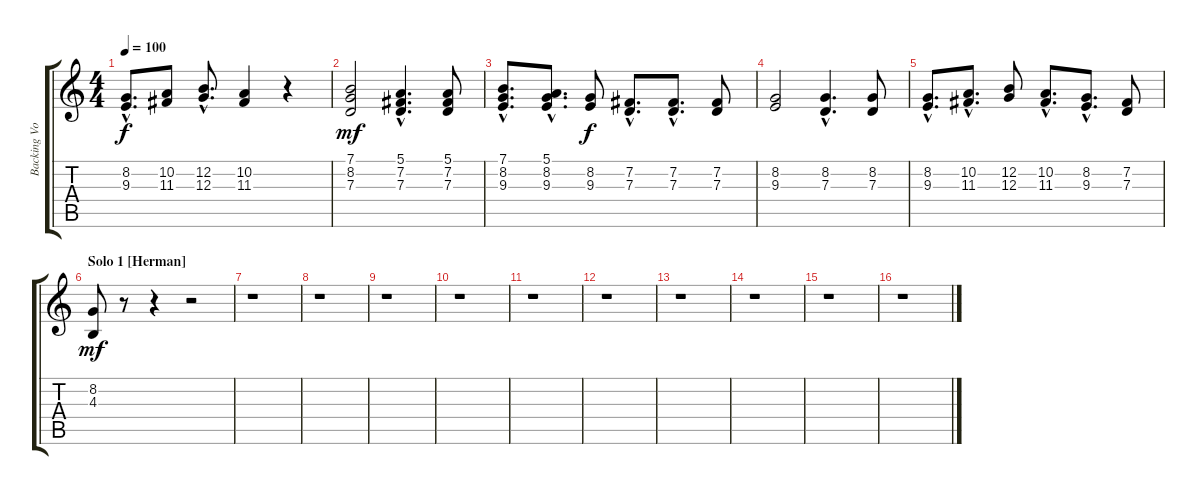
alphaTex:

\track ("Backing Vocals" "Backing Vo") {instrument choiraahs}
\staff {score tabs}
\tuning (E4 B3 G3 D3 A2 E2) {hide}
\ts (4 4)
\tempo 100
\clef g2
\ks c
(8.2{hac} 9.3{hac}).8{d dy f} (10.2 11.3).8 (12.2{hac} 12.3{hac}).8{d} (10.2 11.3).4 r.4 |
(7.1 8.2 7.3).2{dy mf} (5.1{hac} 7.2{hac} 7.3{hac}).4{d} (5.1 7.2 7.3).8 |
(7.1{hac} 8.2{hac} 9.3{hac}).8{d} (5.1{hac} 8.2{hac} 9.3{hac}).8{d} (8.2 9.3).8{dy f} (7.2{hac} 7.3{hac}).8{d} (7.2{hac} 7.3{hac}).8{d} (7.2 7.3).8 |
(8.2 9.3).2 (8.2{hac} 7.3{hac}).4{d} (8.2 7.3).8 |
(8.2{hac} 9.3{hac}).8{d} (10.2{hac} 11.3{hac}).8{d} (12.2 12.3).8 (10.2{hac} 11.3{hac}).8{d} (8.2{hac} 9.3{hac}).8{d} (7.2 7.3).8 |
\section ("" "Solo 1 [Herman]")
(8.2 4.3).8{dy mf} r.8 r.4 r.2 |
r.1 |
r.1 |
r.1 |
r.1 |
r.1 |
r.1 |
r.1 |
\section ("" "")
r.1 |
r.1 |
r.1
